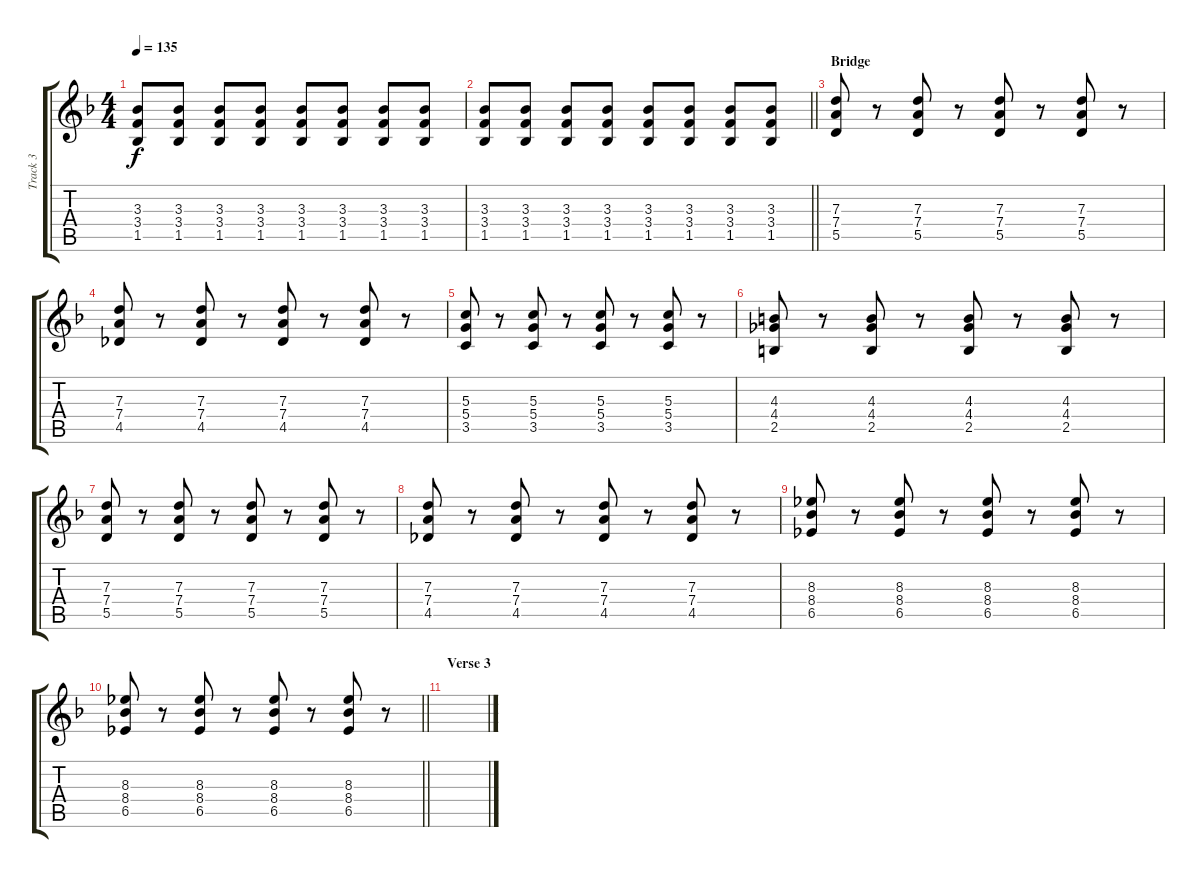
\track ("Track 3" "Track 3") {instrument distortionguitar}
\staff {score tabs}
\tuning (E4 B3 G3 D3 A2 E2) {hide}
\ts (4 4)
\tempo 135
\clef g2
\ks f
(3.3 3.4 1.5).8{dy f} (3.3 3.4 1.5).8 (3.3 3.4 1.5).8 (3.3 3.4 1.5).8 (3.3 3.4 1.5).8 (3.3 3.4 1.5).8 (3.3 3.4 1.5).8 (3.3 3.4 1.5).8 |
\barLineRight lightlight
(3.3 3.4 1.5).8 (3.3 3.4 1.5).8 (3.3 3.4 1.5).8 (3.3 3.4 1.5).8 (3.3 3.4 1.5).8 (3.3 3.4 1.5).8 (3.3 3.4 1.5).8 (3.3 3.4 1.5).8 |
\section ("" "Bridge")
(7.3 7.4 5.5).8 r.8 (7.3 7.4 5.5).8 r.8 (7.3 7.4 5.5).8 r.8 (7.3 7.4 5.5).8 r.8 |
(7.3 7.4 4.5).8 r.8 (7.3 7.4 4.5).8 r.8 (7.3 7.4 4.5).8 r.8 (7.3 7.4 4.5).8 r.8 |
(5.3 5.4 3.5).8 r.8 (5.3 5.4 3.5).8 r.8 (5.3 5.4 3.5).8 r.8 (5.3 5.4 3.5).8 r.8 |
(4.3 4.4 2.5).8 r.8 (4.3 4.4 2.5).8 r.8 (4.3 4.4 2.5).8 r.8 (4.3 4.4 2.5).8 r.8 |
(7.3 7.4 5.5).8 r.8 (7.3 7.4 5.5).8 r.8 (7.3 7.4 5.5).8 r.8 (7.3 7.4 5.5).8 r.8 |
(7.3 7.4 4.5).8 r.8 (7.3 7.4 4.5).8 r.8 (7.3 7.4 4.5).8 r.8 (7.3 7.4 4.5).8 r.8 |
(8.3 8.4 6.5).8 r.8 (8.3 8.4 6.5).8 r.8 (8.3 8.4 6.5).8 r.8 (8.3 8.4 6.5).8 r.8 |
\barLineRight lightlight
(8.3 8.4 6.5).8 r.8 (8.3 8.4 6.5).8 r.8 (8.3 8.4 6.5).8 r.8 (8.3 8.4 6.5).8 r.8 |
\section ("" "Verse 3")
